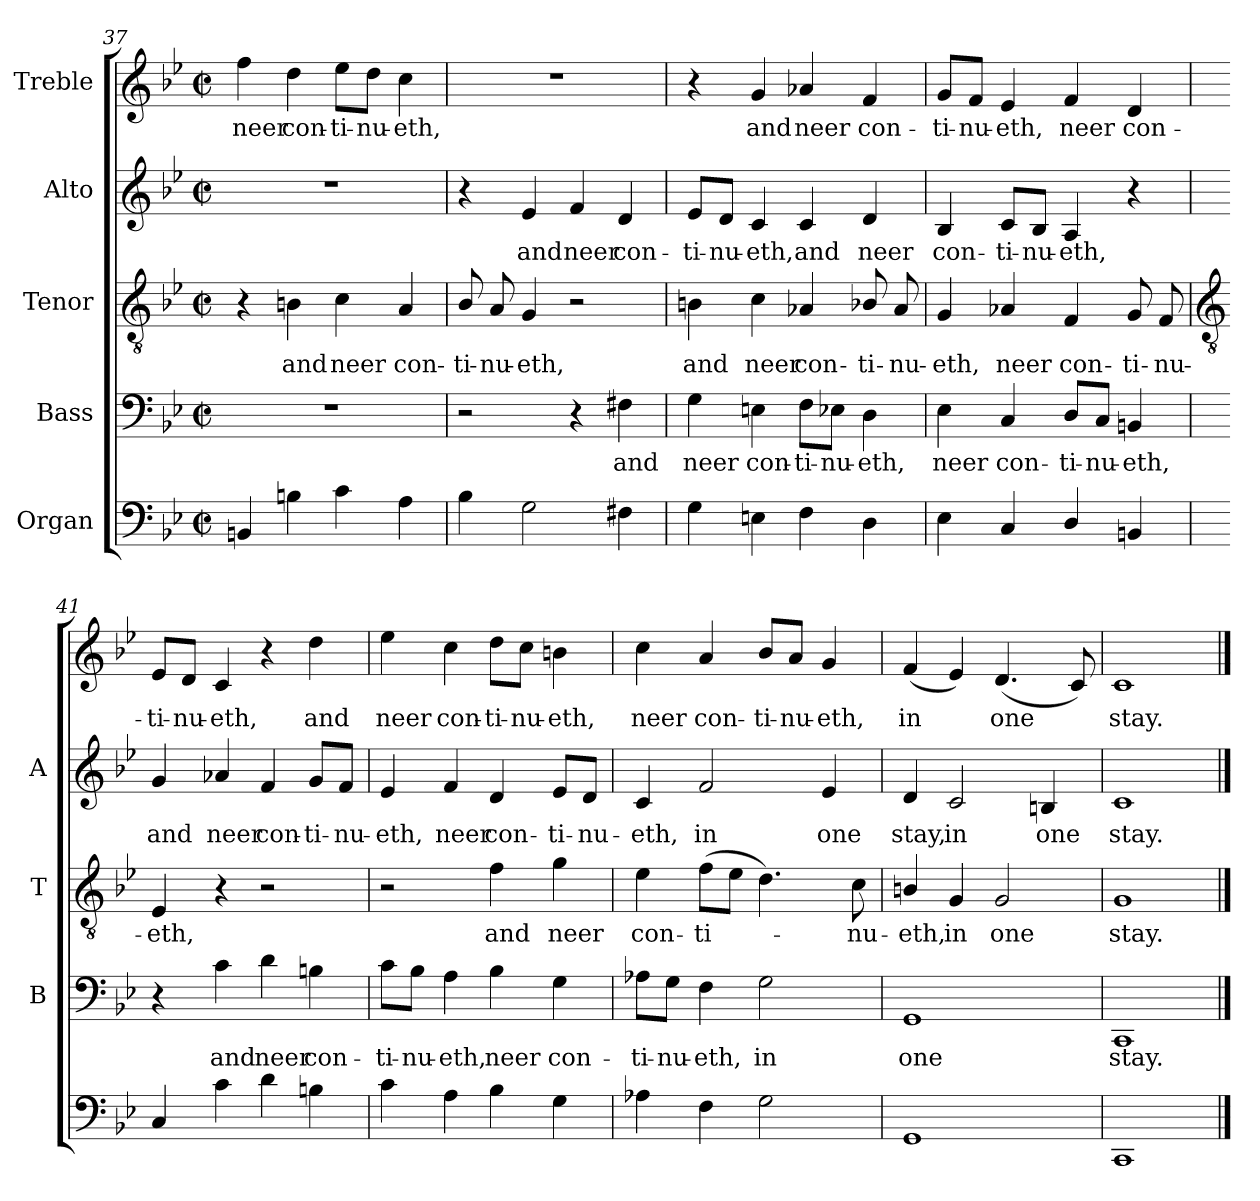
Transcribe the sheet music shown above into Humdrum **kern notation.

**kern	**kern	**text	**kern	**text	**kern	**text	**kern	**text
*part5	*part4	*part4	*part3	*part3	*part2	*part2	*part1	*part1
*staff5	*staff4	*staff4	*staff3	*staff3	*staff2	*staff2	*staff1	*staff1
*I"Organ	*I"Bass	*	*I"Tenor	*	*I"Alto	*	*I"Treble	*
*	*I'B	*	*I'T	*	*I'A	*	*	*
!!LO:LB:g=z
*clefF4	*clefF4	*	*clefGv2	*	*clefG2	*	*clefG2	*
*k[b-e-]	*k[b-e-]	*	*k[b-e-]	*	*k[b-e-]	*	*k[b-e-]	*
*B-:	*B-:	*	*B-:	*	*B-:	*	*B-:	*
*M2/2	*M2/2	*	*M2/2	*	*M2/2	*	*M2/2	*
*met(c|)	*met(c|)	*	*met(c|)	*	*met(c|)	*	*met(c|)	*
=37	=37	=37	=37	=37	=37	=37	=37	=37
!	!	!	!	!	!	!	!	!LO:LY:b
4BBn	1r	.	4r	.	1r	.	4ff	neer
!	!	!	!	!LO:LY:b	!	!	!	!LO:LY:b
4Bn	.	.	4Bn	and	.	.	4dd	con-
!	!	!	!	!LO:LY:b	!	!	!	!LO:LY:b
4c	.	.	4c	neer	.	.	8ee-\L	-ti-
!	!	!	!	!	!	!	!	!LO:LY:b
.	.	.	.	.	.	.	8dd\J	-nu-
!	!	!	!	!LO:LY:b	!	!	!	!LO:LY:b
4A	.	.	4A	con-	.	.	4cc	-eth,
=38	=38	=38	=38	=38	=38	=38	=38	=38
!	!	!	!	!LO:LY:b	!	!	!	!
4B-	2r	.	8B-/	-ti-	4r	.	1r	.
!	!	!	!	!LO:LY:b	!	!	!	!
.	.	.	8A	-nu-	.	.	.	.
!	!	!	!	!LO:LY:b	!	!LO:LY:b	!	!
2G	.	.	4G	-eth,	4e-	and	.	.
!	!	!	!	!	!	!LO:LY:b	!	!
.	4r	.	2r	.	4f	neer	.	.
!	!	!LO:LY:b	!	!	!	!LO:LY:b	!	!
4F#X	4F#X	and	.	.	4d	con-	.	.
=39	=39	=39	=39	=39	=39	=39	=39	=39
!	!	!LO:LY:b	!	!LO:LY:b	!	!LO:LY:b	!	!
4G	4G	neer	4Bn	and	8e-/L	-ti-	4r	.
!	!	!	!	!	!	!LO:LY:b	!	!
.	.	.	.	.	8d/J	-nu-	.	.
!	!	!LO:LY:b	!	!LO:LY:b	!	!LO:LY:b	!	!LO:LY:b
4En	4En	con-	4c	neer	4c	-eth,	4g	and
!	!	!LO:LY:b	!	!LO:LY:b	!	!LO:LY:b	!	!LO:LY:b
4F	8F\L	-ti-	4A-X	con-	4c	and	4a-X	neer
!	!	!LO:LY:b	!	!	!	!	!	!
.	8E-X\J	-nu-	.	.	.	.	.	.
!	!	!LO:LY:b	!	!LO:LY:b	!	!LO:LY:b	!	!LO:LY:b
4D	4D	-eth,	8B-X/	-ti-	4d	neer	4f	con-
!	!	!	!	!LO:LY:b	!	!	!	!
.	.	.	8A-	-nu-	.	.	.	.
=40	=40	=40	=40	=40	=40	=40	=40	=40
!	!	!LO:LY:b	!	!LO:LY:b	!	!LO:LY:b	!	!LO:LY:b
4E-	4E-	neer	4G	-eth,	4B-	con-	8g/L	-ti-
!	!	!	!	!	!	!	!	!LO:LY:b
.	.	.	.	.	.	.	8f/J	-nu-
!	!	!LO:LY:b	!	!LO:LY:b	!	!LO:LY:b	!	!LO:LY:b
4C	4C	con-	4A-X	neer	8c/L	-ti-	4e-	-eth,
!	!	!	!	!	!	!LO:LY:b	!	!
.	.	.	.	.	8B-/J	-nu-	.	.
!	!	!LO:LY:b	!	!LO:LY:b	!	!LO:LY:b	!	!LO:LY:b
4D/	8D/L	-ti-	4F	con-	4A	-eth,	4f	neer
!	!	!LO:LY:b	!	!	!	!	!	!
.	8C/J	-nu-	.	.	.	.	.	.
!	!	!LO:LY:b	!	!LO:LY:b	!	!	!	!LO:LY:b
4BBn	4BBn	-eth,	8G	-ti-	4r	.	4d	con-
!	!	!	!	!LO:LY:b	!	!	!	!
.	.	.	8F	-nu-	.	.	.	.
!!LO:LB:g=z
=41	=41	=41	=41	=41	=41	=41	=41	=41
*	*	*	*clefGv2	*	*	*	*	*
!	!	!	!	!LO:LY:b	!	!LO:LY:b	!	!LO:LY:b
4C	4r	.	4E-	-eth,	4g	and	8e-/L	-ti-
!	!	!	!	!	!	!	!	!LO:LY:b
.	.	.	.	.	.	.	8d/J	-nu-
!	!	!LO:LY:b	!	!	!	!LO:LY:b	!	!LO:LY:b
4c	4c	and	4r	.	4a-X	neer	4c	-eth,
!	!	!LO:LY:b	!	!	!	!LO:LY:b	!	!
4d	4d	neer	2r	.	4f	con-	4r	.
!	!	!LO:LY:b	!	!	!	!LO:LY:b	!	!LO:LY:b
4Bn	4Bn	con-	.	.	8g/L	-ti-	4dd	and
!	!	!	!	!	!	!LO:LY:b	!	!
.	.	.	.	.	8f/J	-nu-	.	.
=42	=42	=42	=42	=42	=42	=42	=42	=42
!	!	!LO:LY:b	!	!	!	!LO:LY:b	!	!LO:LY:b
4c	8c\L	-ti-	2r	.	4e-	-eth,	4ee-	neer
!	!	!LO:LY:b	!	!	!	!	!	!
.	8B-\J	-nu-	.	.	.	.	.	.
!	!	!LO:LY:b	!	!	!	!LO:LY:b	!	!LO:LY:b
4A	4A	-eth,	.	.	4f	neer	4cc	con-
!	!	!LO:LY:b	!	!LO:LY:b	!	!LO:LY:b	!	!LO:LY:b
4B-	4B-	neer	4f	and	4d	con-	8dd\L	-ti-
!	!	!	!	!	!	!	!	!LO:LY:b
.	.	.	.	.	.	.	8cc\J	-nu-
!	!	!LO:LY:b	!	!LO:LY:b	!	!LO:LY:b	!	!LO:LY:b
4G	4G	con-	4g	neer	8e-/L	-ti-	4bn	-eth,
!	!	!	!	!	!	!LO:LY:b	!	!
.	.	.	.	.	8d/J	-nu-	.	.
=43	=43	=43	=43	=43	=43	=43	=43	=43
!	!	!LO:LY:b	!	!LO:LY:b	!	!LO:LY:b	!	!LO:LY:b
4A-X	8A-X\L	-ti-	4e-	con-	4c	-eth,	4cc	neer
!	!	!LO:LY:b	!	!	!	!	!	!
.	8G\J	-nu-	.	.	.	.	.	.
!	!	!LO:LY:b	!	!LO:LY:b	!	!LO:LY:b	!	!LO:LY:b
4F	4F	-eth,	(>8fL	-ti-	2f	in	4a	con-
.	.	.	8e-J	.	.	.	.	.
!	!	!LO:LY:b	!	!	!	!	!	!LO:LY:b
2G	2G	in	4.d)	.	.	.	8b-/L	-ti-
!	!	!	!	!	!	!	!	!LO:LY:b
.	.	.	.	.	.	.	8a/J	-nu-
!	!	!	!	!	!	!LO:LY:b	!	!LO:LY:b
.	.	.	.	.	4e-	one	4g	-eth,
!	!	!	!	!LO:LY:b	!	!	!	!
.	.	.	8c	nu-	.	.	.	.
=44	=44	=44	=44	=44	=44	=44	=44	=44
!	!	!LO:LY:b	!	!LO:LY:b	!	!LO:LY:b	!	!LO:LY:b
1GG	1GG	one	4Bn/	-eth,	4d	stay,	(<4f	in
!	!	!	!	!LO:LY:b	!	!LO:LY:b	!	!
.	.	.	4G	in	2c	in	4e-)	.
!	!	!	!	!LO:LY:b	!	!	!	!LO:LY:b
.	.	.	2G	one	.	.	(<4.d	one
!	!	!	!	!	!	!LO:LY:b	!	!
.	.	.	.	.	4Bn	one	.	.
.	.	.	.	.	.	.	8c)	.
=45	=45	=45	=45	=45	=45	=45	=45	=45
!	!	!LO:LY:b	!	!LO:LY:b	!	!LO:LY:b	!	!LO:LY:b
1CC	1CC	stay.	1G	stay.	1c	stay.	1c	stay.
==	==	==	==	==	==	==	==	==
*-	*-	*-	*-	*-	*-	*-	*-	*-
